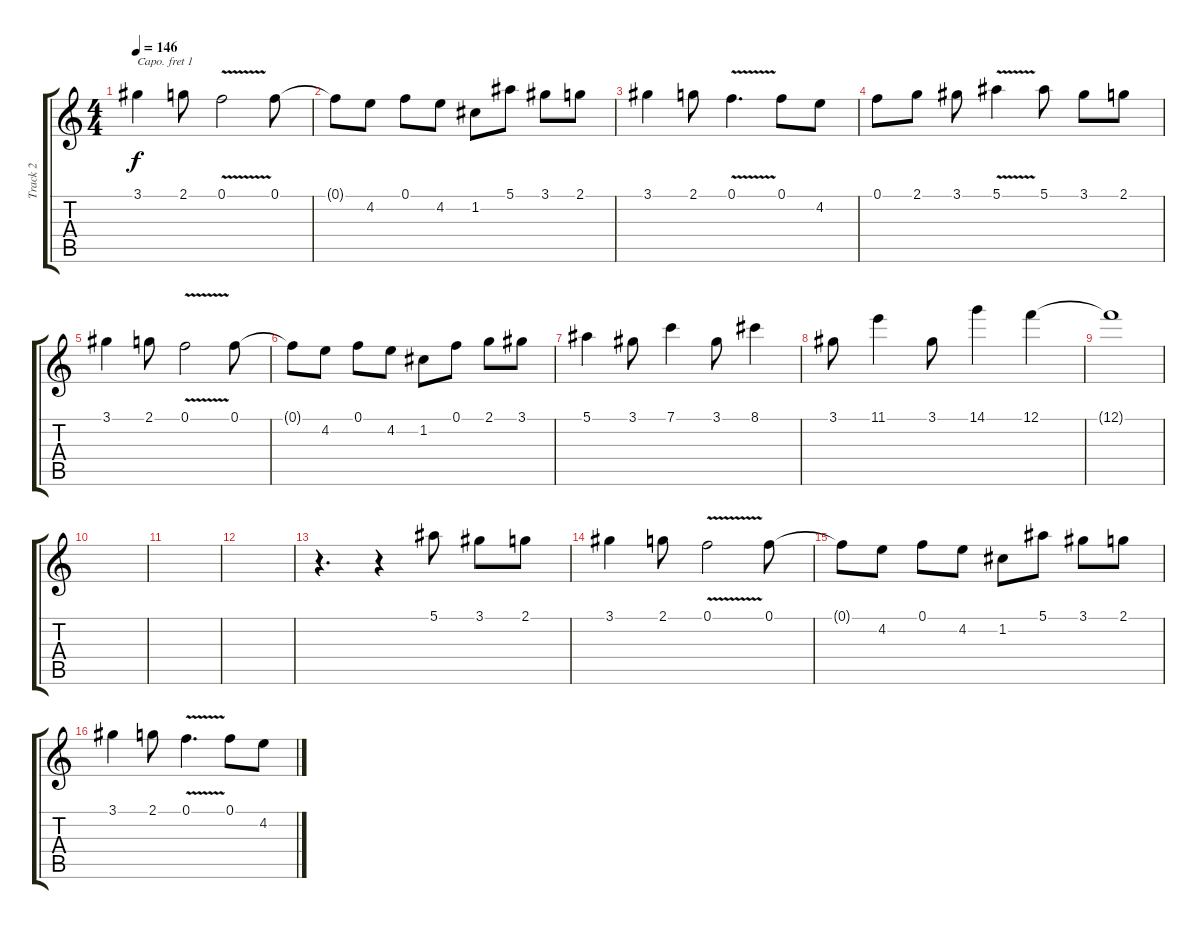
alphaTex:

\track ("Track 2" "Track 2") {instrument electricguitarjazz}
\staff {score tabs}
\capo 1
\tuning (E4 B3 G3 D3 A2 E2) {hide}
\ts (4 4)
\tempo 146
\clef g2
\ks c
3.1.4{dy f} 2.1.8 0.1{v}.2 0.1.8 |
0.1{t}.8 4.2.8 0.1.8 4.2.8 1.2.8 5.1.8 3.1.8 2.1.8 |
3.1.4 2.1.8 0.1{v}.4{d} 0.1.8 4.2.8 |
0.1.8 2.1.8 3.1.8 5.1{v}.4 5.1.8 3.1.8 2.1.8 |
3.1.4 2.1.8 0.1{v}.2 0.1.8 |
0.1{t}.8 4.2.8 0.1.8 4.2.8 1.2.8 0.1.8 2.1.8 3.1.8 |
5.1.4 3.1.8 7.1.4 3.1.8 8.1.4 |
3.1.8 11.1.4 3.1.8 14.1.4 12.1.4 |
12.1{t}.1 |
|
|
|
r.4{d} r.4 5.1.8 3.1.8 2.1.8 |
3.1.4 2.1.8 0.1{v}.2 0.1.8 |
0.1{t}.8 4.2.8 0.1.8 4.2.8 1.2.8 5.1.8 3.1.8 2.1.8 |
3.1.4 2.1.8 0.1{v}.4{d} 0.1.8 4.2.8
